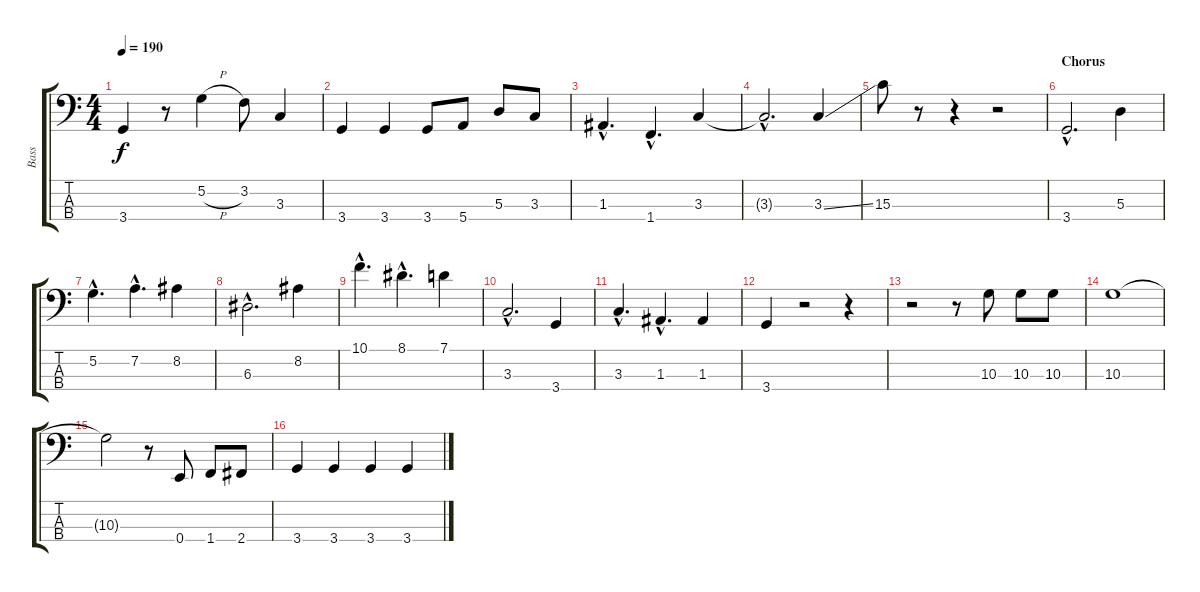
\track ("Bass" "Bass") {instrument electricbassfinger}
\staff {score tabs}
\tuning (G2 D2 A1 E1) {hide}
\ts (4 4)
\tempo 190
\clef f4
\ks c
3.4.4{dy f} r.8 5.2{h}.4 3.2.8 3.3.4 |
3.4.4 3.4.4 3.4.8 5.4.8 5.3.8 3.3.8 |
1.3{hac}.4{d} 1.4{hac}.4{d} 3.3.4 |
3.3{hac t}.2{d} 3.3{ss}.4 |
15.3.8 r.8 r.4 r.2 |
\section ("" "Chorus")
3.4{hac}.2{d} 5.3.4 |
5.2{hac}.4{d} 7.2{hac}.4{d} 8.2.4 |
6.3{hac}.2{d} 8.2.4 |
10.1{hac}.4{d} 8.1{hac}.4{d} 7.1.4 |
3.3{hac}.2{d} 3.4.4 |
3.3{hac}.4{d} 1.3{hac}.4{d} 1.3.4 |
3.4.4 r.2 r.4 |
r.2 r.8 10.3.8 10.3.8 10.3.8 |
10.3.1 |
10.3{t}.2 r.8 0.4.8 1.4.8 2.4.8 |
3.4.4 3.4.4 3.4.4 3.4.4
